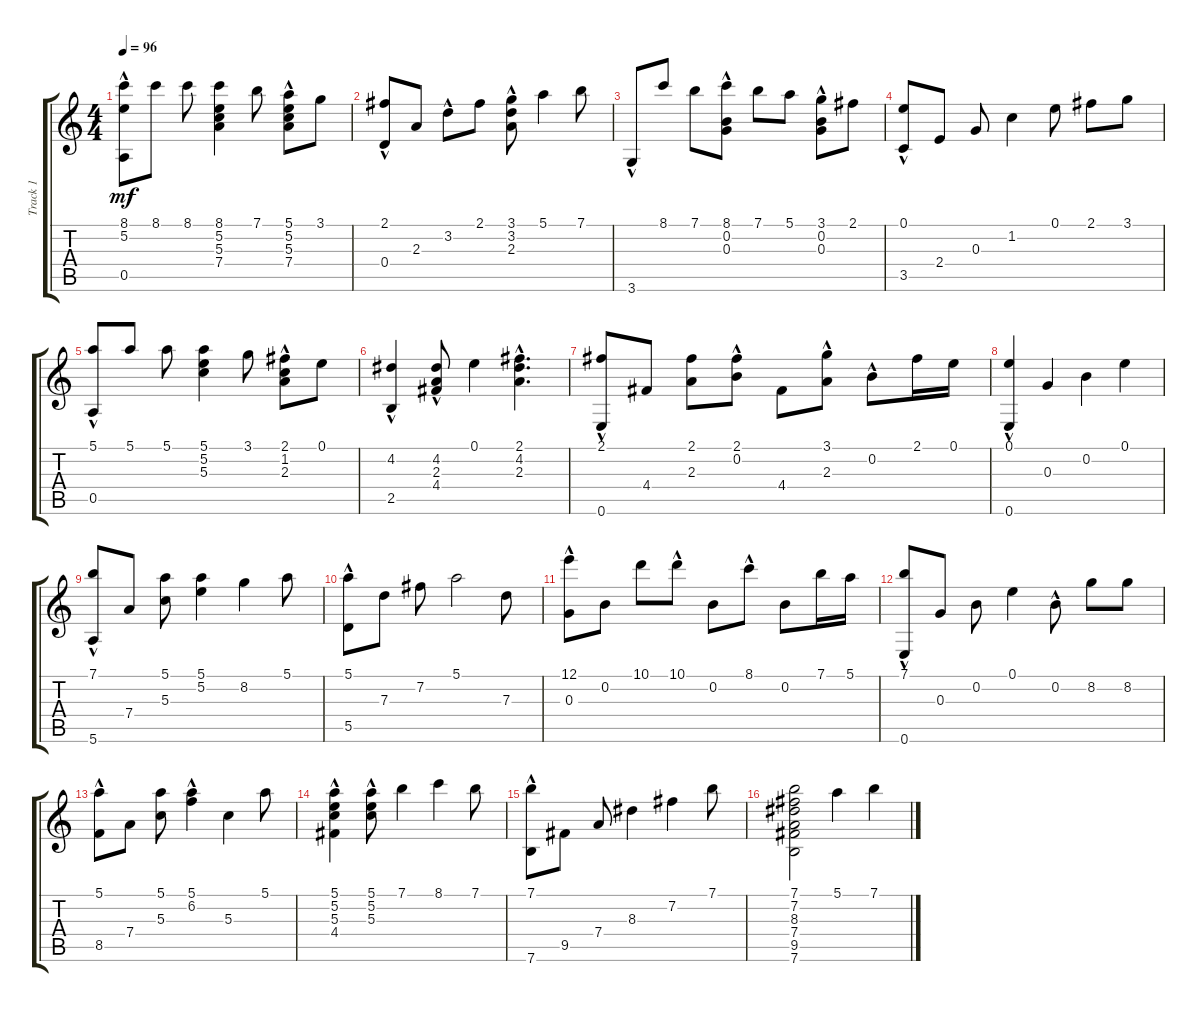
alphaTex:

\track ("Track 1" "Track 1") {instrument acousticguitarnylon}
\staff {score tabs}
\tuning (E4 B3 G3 D3 A2 E2) {hide}
\ts (4 4)
\tempo 96
\clef g2
\ks c
(8.1 5.2{hac} 0.5{hac}).8{dy mf} 8.1.8 8.1.8 (8.1 5.2 5.3 7.4).4 7.1.8 (5.1 5.2{hac} 5.3{hac} 7.4{hac}).8 3.1.8 |
(2.1 0.4{hac}).8 2.3.8 3.2{hac}.8 2.1.8 (3.1 3.2{hac} 2.3{hac}).8 5.1.4 7.1.8 |
3.6{hac}.8 8.1.8 7.1.8 (8.1 0.2{hac} 0.3{hac}).8 7.1.8 5.1.8 (3.1 0.2{hac} 0.3{hac}).8 2.1.8 |
(0.1{hac} 3.5{hac}).8 2.4.8 0.3.8 1.2.4 0.1.8 2.1.8 3.1.8 |
(5.1 0.5{hac}).8 5.1.8 5.1.8 (5.1 5.2 5.3).4 3.1.8 (2.1 1.2{hac} 2.3{hac}).8 0.1.8 |
(4.2{hac} 2.5{hac}).4 (4.2 2.3{hac} 4.4{hac}).8 0.1.4 (2.1{hac} 4.2{hac} 2.3{hac}).4{d} |
(2.1{hac} 0.6{hac}).8 4.4.8 (2.1 2.3).8 (2.1{hac} 0.2).8 4.4.8 (3.1{hac} 2.3).8 0.2{hac}.8 2.1.16 0.1.16 |
(0.1 0.6{hac}).4 0.3.4 0.2.4 0.1.4 |
(7.1{hac} 5.6{hac}).8 7.4.8 (5.1 5.3).8 (5.1 5.2).4 8.2.4 5.1.8 |
(5.1 5.5{hac}).8 7.3.8 7.2.8 5.1.2 7.3.8 |
(12.1{hac} 0.3{hac}).8 0.2.8 10.1.8 10.1{hac}.8 0.2.8 8.1{hac}.8 0.2.8 7.1.16 5.1.16 |
(7.1{hac} 0.6{hac}).8 0.3.8 0.2.8 0.1.4 0.2{hac}.8 8.2.8 8.2.8 |
(5.1{hac} 8.5{hac}).8 7.4.8 (5.1 5.3).8 (5.1{hac} 6.2{hac}).4 5.3.4 5.1.8 |
(5.1{hac} 5.2{hac} 5.3{hac} 4.4{hac}).4 (5.1 5.2{hac} 5.3{hac}).8 7.1.4 8.1.4 7.1.8 |
(7.1 7.6{hac}).8 9.5.8 7.4.8 8.3.4 7.2.4 7.1.8 |
(7.1 7.2 8.3 7.4 9.5 7.6).2 5.1.4 7.1.4
